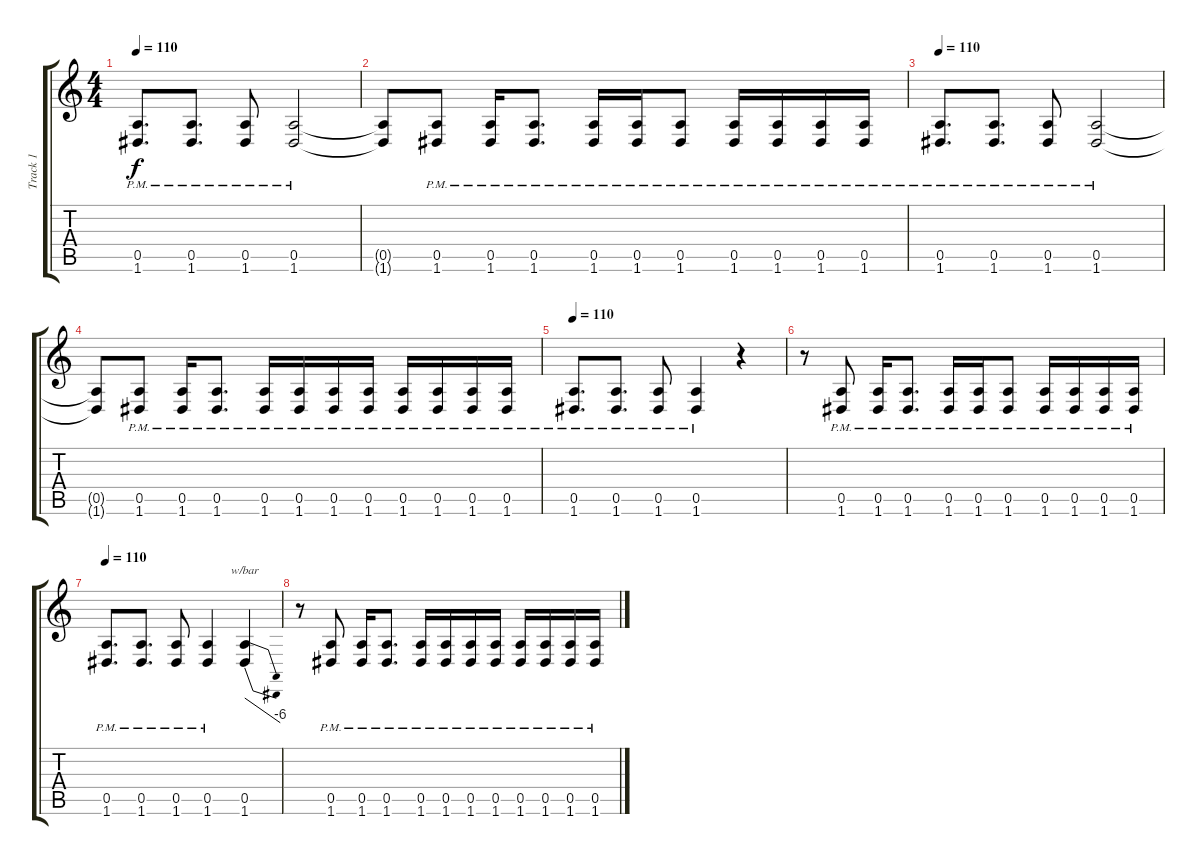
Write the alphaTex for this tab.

\track ("Track 1" "Track 1") {instrument distortionguitar}
\staff {score tabs}
\tuning (E4 B3 G3 D3 A2 D2) {hide}
\ts (4 4)
\tempo 110
\clef g2
\ks c
(0.5{pm} 1.6{pm}).8{d dy f} (0.5{pm} 1.6{pm}).8{d} (0.5{pm} 1.6{pm}).8 (0.5{pm} 1.6{pm}).2 |
(0.5{t} 1.6{t}).8 (0.5{pm} 1.6{pm}).8 (0.5{pm} 1.6{pm}).16 (0.5{pm} 1.6{pm}).8{d} (0.5{pm} 1.6{pm}).16 (0.5{pm} 1.6{pm}).16 (0.5{pm} 1.6{pm}).8 (0.5{pm} 1.6{pm}).16 (0.5{pm} 1.6{pm}).16 (0.5{pm} 1.6{pm}).16 (0.5{pm} 1.6{pm}).16 |
\tempo 110
(0.5{pm} 1.6{pm}).8{d} (0.5{pm} 1.6{pm}).8{d} (0.5{pm} 1.6{pm}).8 (0.5{pm} 1.6{pm}).2 |
(0.5{t} 1.6{t}).8 (0.5{pm} 1.6{pm}).8 (0.5{pm} 1.6{pm}).16 (0.5{pm} 1.6{pm}).8{d} (0.5{pm} 1.6{pm}).16 (0.5{pm} 1.6{pm}).16 (0.5{pm} 1.6{pm}).16 (0.5{pm} 1.6{pm}).16 (0.5{pm} 1.6{pm}).16 (0.5{pm} 1.6{pm}).16 (0.5{pm} 1.6{pm}).16 (0.5{pm} 1.6{pm}).16 |
\tempo 110
(0.5{pm} 1.6{pm}).8{d} (0.5{pm} 1.6{pm}).8{d} (0.5{pm} 1.6{pm}).8 (0.5{pm} 1.6{pm}).4 r.4 |
r.8 (0.5{pm} 1.6{pm}).8 (0.5{pm} 1.6{pm}).16 (0.5{pm} 1.6{pm}).8{d} (0.5{pm} 1.6{pm}).16 (0.5{pm} 1.6{pm}).16 (0.5{pm} 1.6{pm}).8 (0.5{pm} 1.6{pm}).16 (0.5{pm} 1.6{pm}).16 (0.5{pm} 1.6{pm}).16 (0.5{pm} 1.6{pm}).16 |
\tempo 110
(0.5{pm} 1.6{pm}).8{d} (0.5{pm} 1.6{pm}).8{d} (0.5{pm} 1.6{pm}).8 (0.5{pm} 1.6{pm}).4 (0.5 1.6).4{tbe (dive default 0 0 60 -24)} |
r.8 (0.5{pm} 1.6{pm}).8 (0.5{pm} 1.6{pm}).16 (0.5{pm} 1.6{pm}).8{d} (0.5{pm} 1.6{pm}).16 (0.5{pm} 1.6{pm}).16 (0.5{pm} 1.6{pm}).16 (0.5{pm} 1.6{pm}).16 (0.5{pm} 1.6{pm}).16 (0.5{pm} 1.6{pm}).16 (0.5{pm} 1.6{pm}).16 (0.5{pm} 1.6{pm}).16
